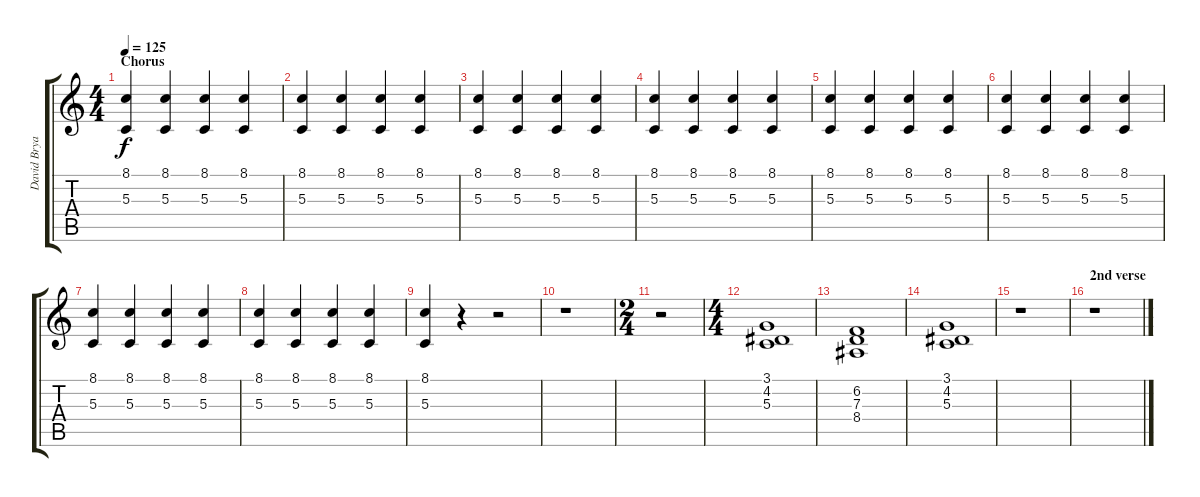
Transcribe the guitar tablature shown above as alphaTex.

\track ("David Bryan (Staff 1)" "David Brya") {instrument electricgrandpiano}
\staff {score tabs}
\tuning (E4 B3 G3 D3 A2 E2) {hide}
\ts (4 4)
\section ("" "Chorus")
\tempo 125
\clef g2
\ks c
(8.1 5.3).4{dy f} (8.1 5.3).4 (8.1 5.3).4 (8.1 5.3).4 |
(8.1 5.3).4 (8.1 5.3).4 (8.1 5.3).4 (8.1 5.3).4 |
(8.1 5.3).4 (8.1 5.3).4 (8.1 5.3).4 (8.1 5.3).4 |
(8.1 5.3).4 (8.1 5.3).4 (8.1 5.3).4 (8.1 5.3).4 |
(8.1 5.3).4 (8.1 5.3).4 (8.1 5.3).4 (8.1 5.3).4 |
(8.1 5.3).4 (8.1 5.3).4 (8.1 5.3).4 (8.1 5.3).4 |
(8.1 5.3).4 (8.1 5.3).4 (8.1 5.3).4 (8.1 5.3).4 |
(8.1 5.3).4 (8.1 5.3).4 (8.1 5.3).4 (8.1 5.3).4 |
(8.1 5.3).4 r.4 r.2 |
r.1 |
\ts (2 4)
r.2 |
\ts (4 4)
(3.1 4.2 5.3).1 |
(6.2 7.3 8.4).1 |
(3.1 4.2 5.3).1 |
r.1 |
\section ("" "2nd verse")
r.1
